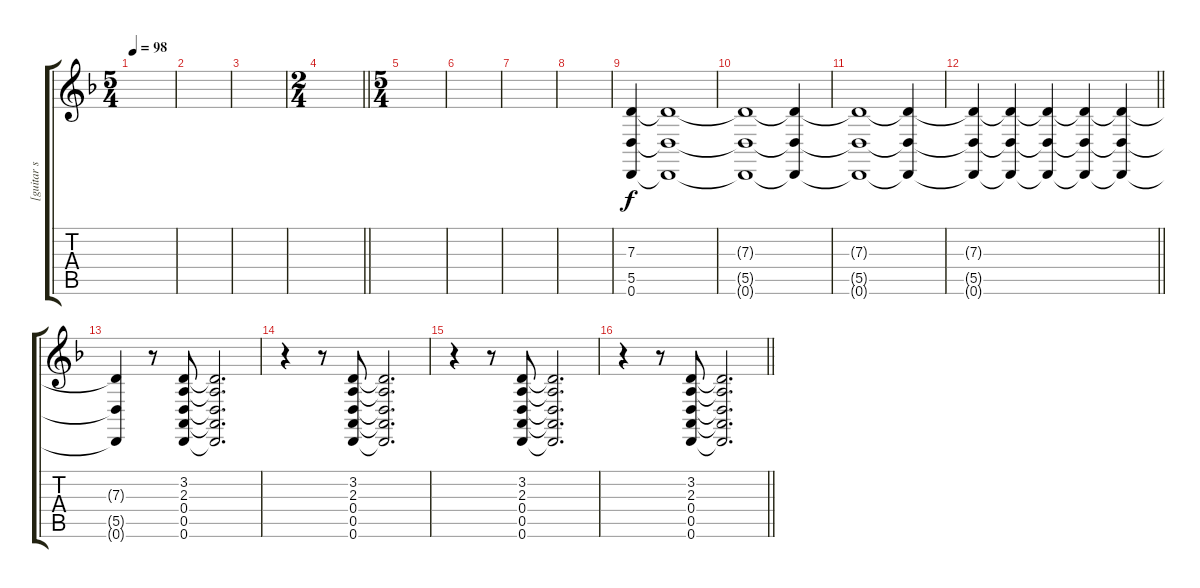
\track (" [guitar synth]" " [guitar s") {instrument lead2sawtooth}
\staff {score tabs}
\tuning (E4 B3 G3 D3 A2 D2) {hide}
\ts (5 4)
\tempo 98
\clef g2
\ks dminor
|
|
|
\ts (2 4)
\barLineRight lightlight
|
\ts (5 4)
|
|
|
|
(7.3 5.5 0.6).4{volume 0} (7.3{t} 5.5{t} 0.6{t}).1{volume 10 instrument lead2sawtooth} |
(7.3{t} 5.5{t} 0.6{t}).1{balance 0} (7.3{t} 5.5{t} 0.6{t}).4 |
(7.3{t} 5.5{t} 0.6{t}).1{balance 16} (7.3{t} 5.5{t} 0.6{t}).4{balance 0} |
\barLineRight lightlight
(7.3{t} 5.5{t} 0.6{t}).4{balance 16} (7.3{t} 5.5{t} 0.6{t}).4{balance 0} (7.3{t} 5.5{t} 0.6{t}).4{balance 16} (7.3{t} 5.5{t} 0.6{t}).4{balance 0} (7.3{t} 5.5{t} 0.6{t}).4{balance 16} |
(7.3{t} 5.5{t} 0.6{t}).4{volume 6 balance 0} r.8{volume 7 balance 8} (3.2 2.3 0.4 0.5 0.6).8 (3.2{t} 2.3{t} 0.4{t} 0.5{t} 0.6{t}).2{d volume 2} |
r.4 r.8{volume 7} (3.2 2.3 0.4 0.5 0.6).8 (3.2{t} 2.3{t} 0.4{t} 0.5{t} 0.6{t}).2{d volume 3} |
r.4 r.8{volume 7} (3.2 2.3 0.4 0.5 0.6).8 (3.2{t} 2.3{t} 0.4{t} 0.5{t} 0.6{t}).2{d volume 3} |
\barLineRight lightlight
r.4 r.8{volume 7} (3.2 2.3 0.4 0.5 0.6).8 (3.2{t} 2.3{t} 0.4{t} 0.5{t} 0.6{t}).2{d volume 3}
